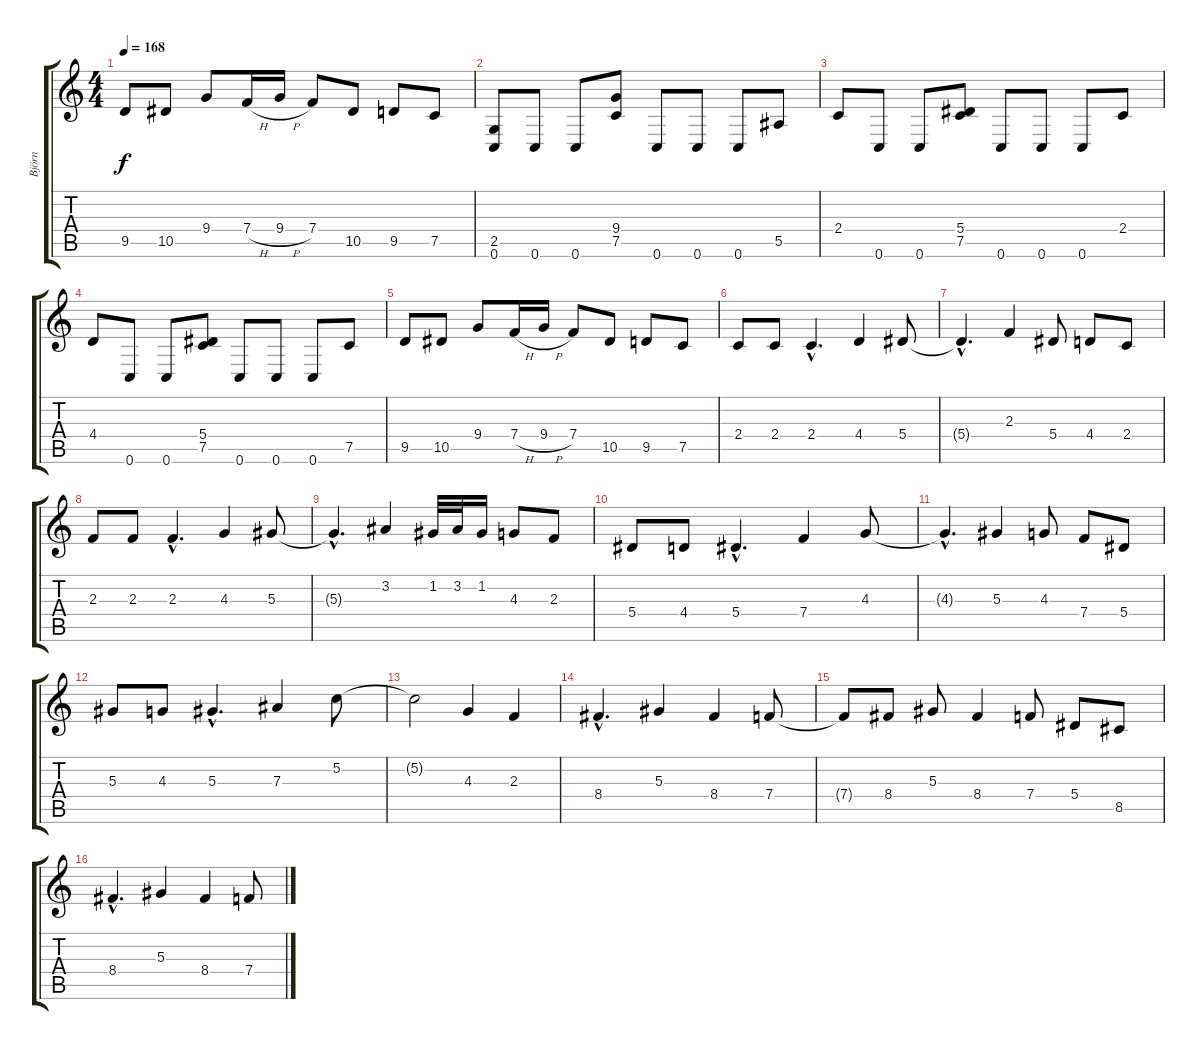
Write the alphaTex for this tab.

\track ("Björn " "Björn ") {instrument overdrivenguitar}
\staff {score tabs}
\tuning (C4 G3 Eb3 Bb2 F2 C2) {hide}
\ts (4 4)
\tempo 168
\clef g2
\ks c
9.5.8{dy f} 10.5.8 9.4.8 7.4{h}.16 9.4{h}.16 7.4.8 10.5.8 9.5.8 7.5.8 |
(2.5 0.6).8 0.6.8 0.6.8 (9.4 7.5).8 0.6.8 0.6.8 0.6.8 5.5.8 |
2.4.8 0.6.8 0.6.8 (5.4 7.5).8 0.6.8 0.6.8 0.6.8 2.4.8 |
4.4.8 0.6.8 0.6.8 (5.4 7.5).8 0.6.8 0.6.8 0.6.8 7.5.8 |
9.5.8 10.5.8 9.4.8 7.4{h}.16 9.4{h}.16 7.4.8 10.5.8 9.5.8 7.5.8 |
2.4.8 2.4.8 2.4{hac}.4{d} 4.4.4 5.4.8 |
5.4{hac t}.4{d} 2.3.4 5.4.8 4.4.8 2.4.8 |
2.3.8 2.3.8 2.3{hac}.4{d} 4.3.4 5.3.8 |
5.3{hac t}.4{d} 3.2.4 1.2.32 3.2.32 1.2.16 4.3.8 2.3.8 |
5.4.8 4.4.8 5.4{hac}.4{d} 7.4.4 4.3.8 |
4.3{hac t}.4{d} 5.3.4 4.3.8 7.4.8 5.4.8 |
5.3.8 4.3.8 5.3{hac}.4{d} 7.3.4 5.2.8 |
5.2{t}.2 4.3.4 2.3.4 |
8.4{hac}.4{d} 5.3.4 8.4.4 7.4.8 |
7.4{t}.8 8.4.8 5.3.8 8.4.4 7.4.8 5.4.8 8.5.8 |
8.4{hac}.4{d} 5.3.4 8.4.4 7.4.8
